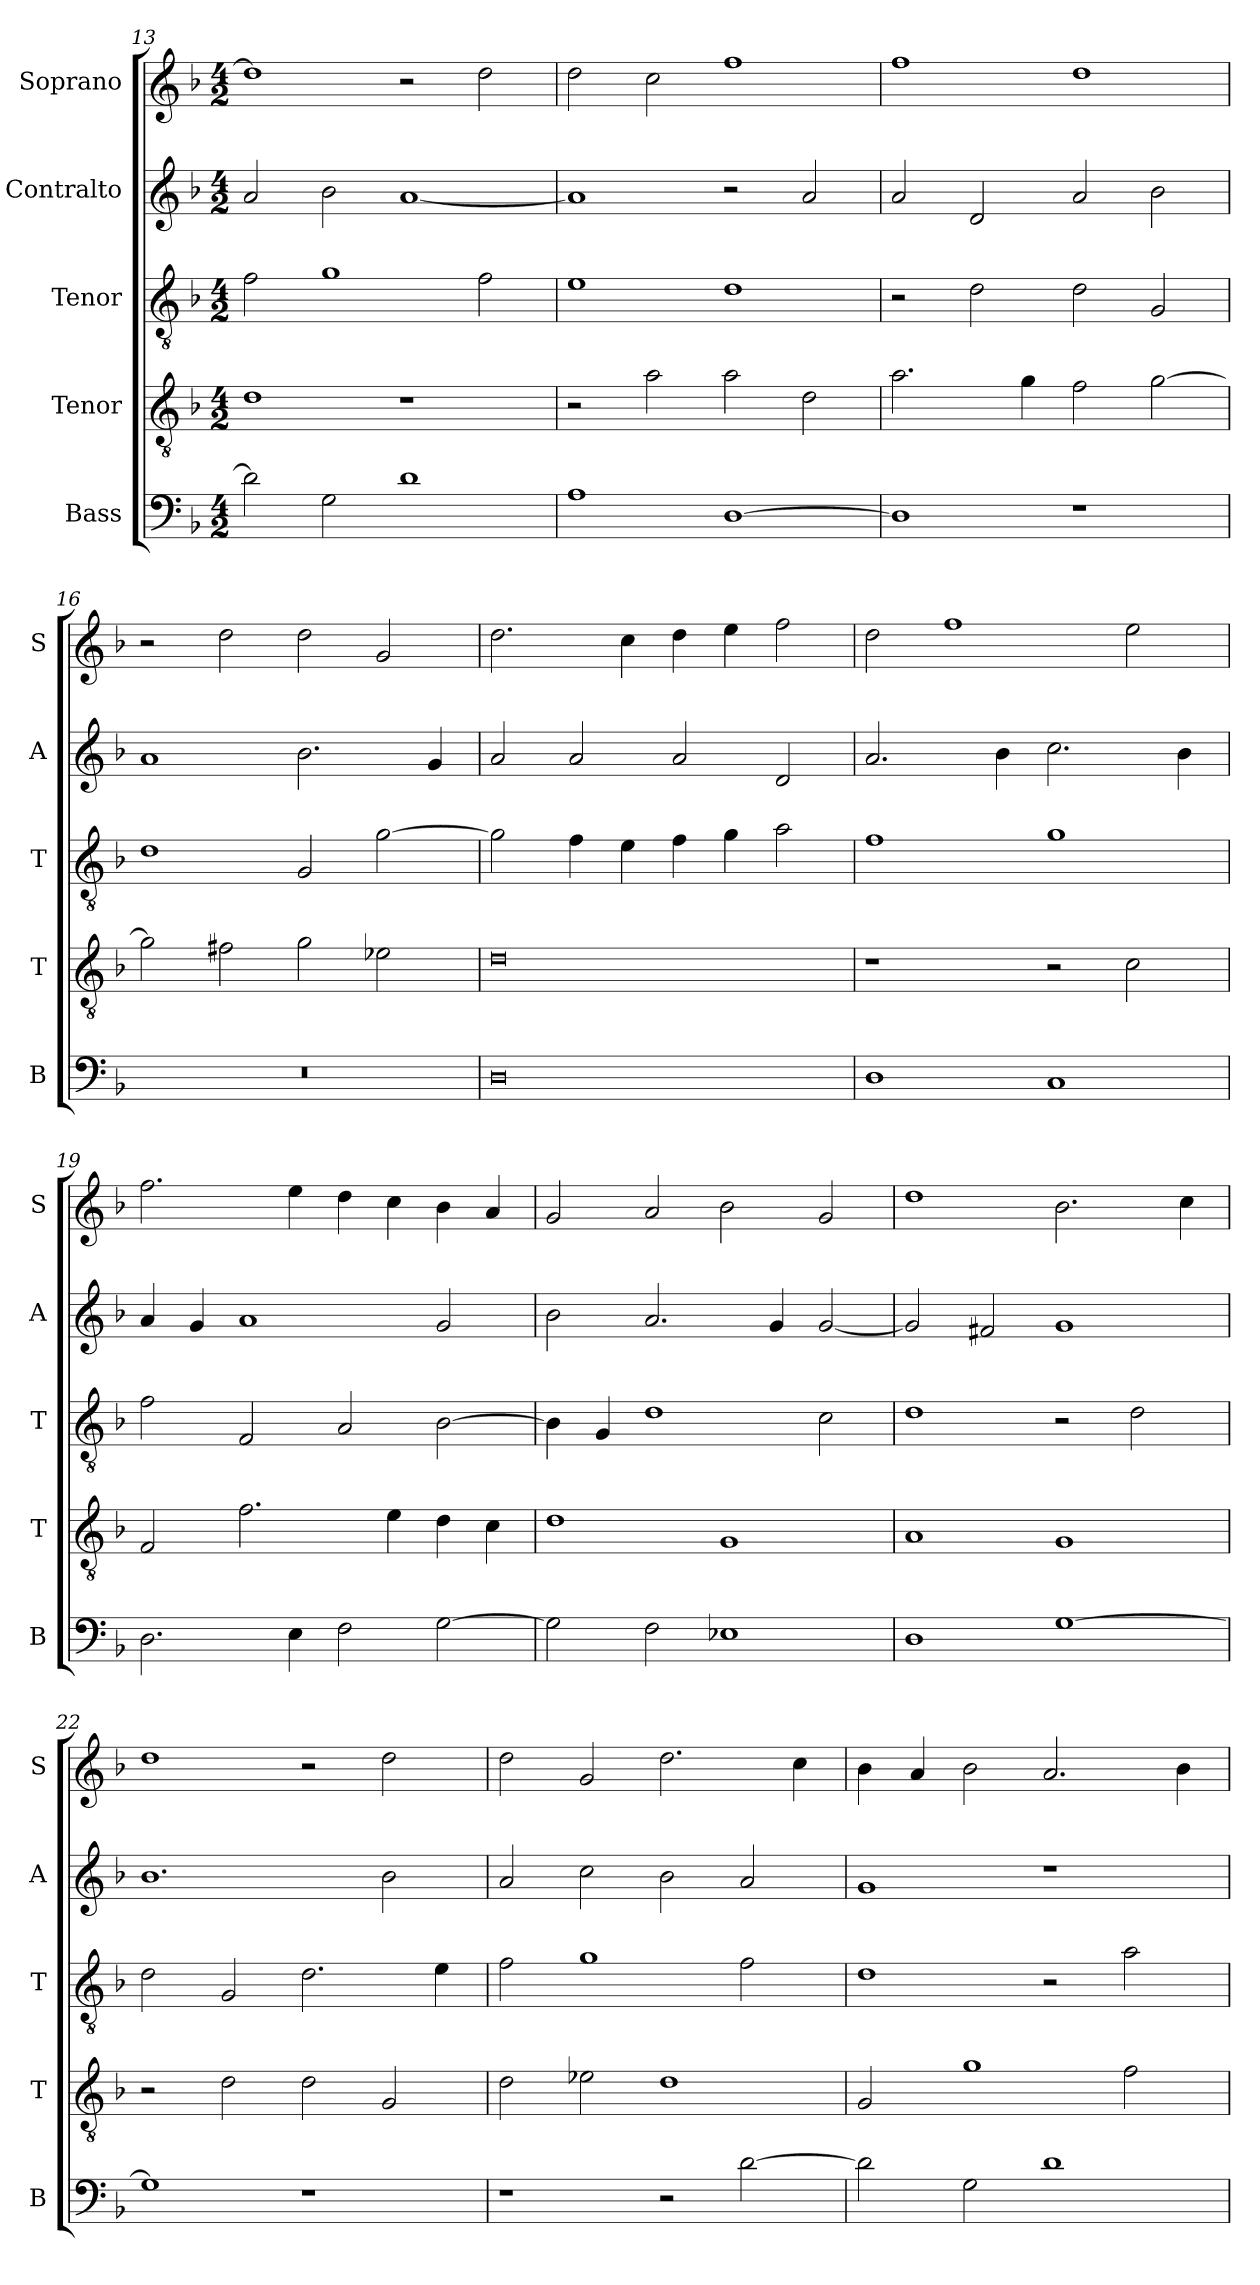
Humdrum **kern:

**kern	**kern	**kern	**kern	**kern
*part5	*part4	*part3	*part2	*part1
*staff5	*staff4	*staff3	*staff2	*staff1
*I"Bass	*I"Tenor	*I"Tenor	*I"Contralto	*I"Soprano
*I'B	*I'T	*I'T	*I'A	*I'S
*clefF4	*clefGv2	*clefGv2	*clefG2	*clefG2
*k[b-]	*k[b-]	*k[b-]	*k[b-]	*k[b-]
*G:dor	*G:dor	*G:dor	*G:dor	*G:dor
*M4/2	*M4/2	*M4/2	*M4/2	*M4/2
=13	=13	=13	=13	=13
2d]	1d	2f	2a	1dd]
2G	.	1g	2b-	.
1d	1r	.	[1a	2r
.	.	2f	.	2dd
=14	=14	=14	=14	=14
1A	2r	1e	1a]	2dd
.	2a	.	.	2cc
[1D	2a	1d	2r	1ff
.	2d	.	2a	.
=15	=15	=15	=15	=15
1D]	2.a	2r	2a	1ff
.	.	2d	2d	.
.	4g	.	.	.
1r	2f	2d	2a	1dd
.	[2g	2G	2b-	.
=16	=16	=16	=16	=16
0r	2g]	1d	1a	2r
.	2f#X	.	.	2dd
.	2g	2G	2.b-	2dd
.	2e-X	[2g	.	2g
.	.	.	4g	.
=17	=17	=17	=17	=17
0D	0d	2g]	2a	2.dd
.	.	4f	2a	.
.	.	4e	.	4cc
.	.	4f	2a	4dd
.	.	4g	.	4ee
.	.	2a	2d	2ff
=18	=18	=18	=18	=18
1D	1r	1f	2.a	2dd
.	.	.	.	1ff
.	.	.	4b-	.
1C	2r	1g	2.cc	.
.	2c	.	.	2ee
.	.	.	4b-	.
=19	=19	=19	=19	=19
2.D	2F	2f	4a	2.ff
.	.	.	4g	.
.	2.f	2F	1a	.
4E	.	.	.	4ee
2F	.	2A	.	4dd
.	4e	.	.	4cc
[2G	4d	[2B-	2g	4b-
.	4c	.	.	4a
=20	=20	=20	=20	=20
2G]	1d	4B-]	2b-	2g
.	.	4G	.	.
2F	.	1d	2.a	2a
1E-X	1G	.	.	2b-
.	.	.	4g	.
.	.	2c	[2g	2g
=21	=21	=21	=21	=21
1D	1A	1d	2g]	1dd
.	.	.	2f#X	.
[1G	1G	2r	1g	2.b-
.	.	2d	.	.
.	.	.	.	4cc
=22	=22	=22	=22	=22
1G]	2r	2d	1.b-	1dd
.	2d	2G	.	.
1r	2d	2.d	.	2r
.	2G	.	2b-	2dd
.	.	4e	.	.
=23	=23	=23	=23	=23
1r	2d	2f	2a	2dd
.	2e-X	1g	2cc	2g
2r	1d	.	2b-	2.dd
[2d	.	2f	2a	.
.	.	.	.	4cc
=24	=24	=24	=24	=24
2d]	2G	1d	1g	4b-
.	.	.	.	4a
2G	1g	.	.	2b-
1d	.	2r	1r	2.a
.	2f	2a	.	.
.	.	.	.	4b-
=	=	=	=	=
*-	*-	*-	*-	*-
